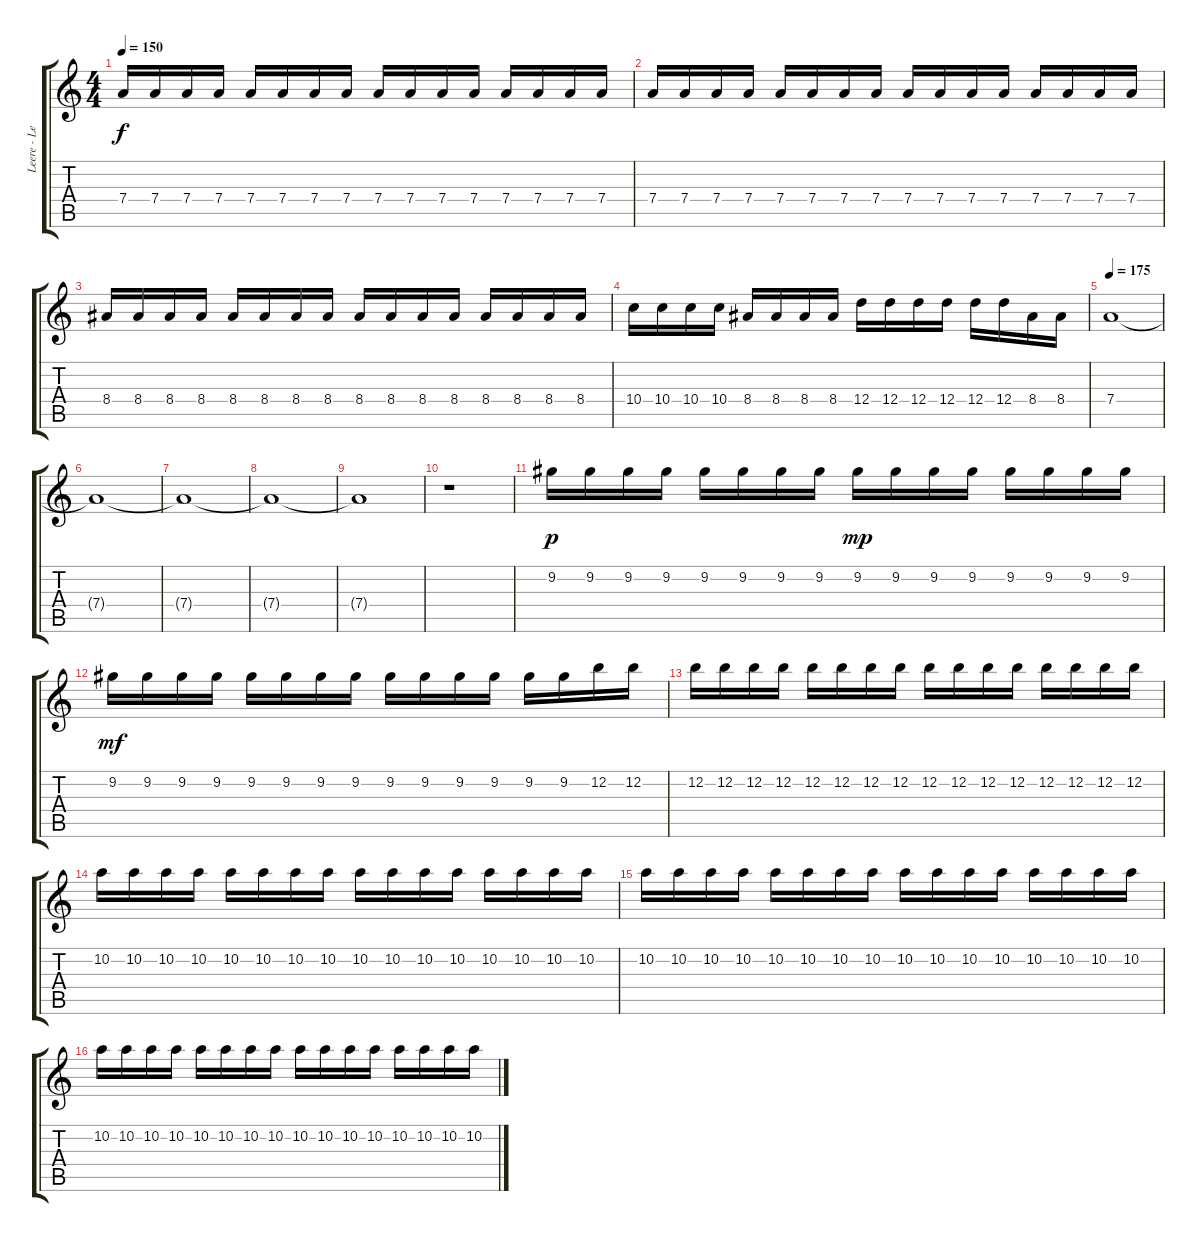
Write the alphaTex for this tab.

\track ("Leere - Lead Guitar" "Leere - Le") {instrument distortionguitar}
\staff {score tabs}
\tuning (E4 B3 G3 D3 A2 E2) {hide}
\ts (4 4)
\tempo 150
\clef g2
\ks c
7.4.16{dy f} 7.4.16 7.4.16 7.4.16 7.4.16 7.4.16 7.4.16 7.4.16 7.4.16 7.4.16 7.4.16 7.4.16 7.4.16 7.4.16 7.4.16 7.4.16 |
7.4.16 7.4.16 7.4.16 7.4.16 7.4.16 7.4.16 7.4.16 7.4.16 7.4.16 7.4.16 7.4.16 7.4.16 7.4.16 7.4.16 7.4.16 7.4.16 |
8.4.16 8.4.16 8.4.16 8.4.16 8.4.16 8.4.16 8.4.16 8.4.16 8.4.16 8.4.16 8.4.16 8.4.16 8.4.16 8.4.16 8.4.16 8.4.16 |
10.4.16 10.4.16 10.4.16 10.4.16 8.4.16 8.4.16 8.4.16 8.4.16 12.4.16 12.4.16 12.4.16 12.4.16 12.4.16 12.4.16 8.4.16 8.4.16 |
\tempo 175
7.4.1{volume 11} |
7.4{t}.1 |
7.4{t}.1 |
7.4{t}.1 |
7.4{t}.1 |
r.1 |
9.2.16{dy p} 9.2.16 9.2.16 9.2.16 9.2.16 9.2.16 9.2.16 9.2.16 9.2.16{dy mp} 9.2.16 9.2.16 9.2.16 9.2.16 9.2.16 9.2.16 9.2.16 |
9.2.16{dy mf} 9.2.16 9.2.16 9.2.16 9.2.16 9.2.16 9.2.16 9.2.16 9.2.16 9.2.16 9.2.16 9.2.16 9.2.16 9.2.16 12.2.16 12.2.16 |
12.2.16 12.2.16 12.2.16 12.2.16 12.2.16 12.2.16 12.2.16 12.2.16 12.2.16 12.2.16 12.2.16 12.2.16 12.2.16 12.2.16 12.2.16 12.2.16 |
10.2.16 10.2.16 10.2.16 10.2.16 10.2.16 10.2.16 10.2.16 10.2.16 10.2.16 10.2.16 10.2.16 10.2.16 10.2.16 10.2.16 10.2.16 10.2.16 |
10.2.16 10.2.16 10.2.16 10.2.16 10.2.16 10.2.16 10.2.16 10.2.16 10.2.16 10.2.16 10.2.16 10.2.16 10.2.16 10.2.16 10.2.16 10.2.16 |
10.2.16 10.2.16 10.2.16 10.2.16 10.2.16 10.2.16 10.2.16 10.2.16 10.2.16 10.2.16 10.2.16 10.2.16 10.2.16 10.2.16 10.2.16 10.2.16
